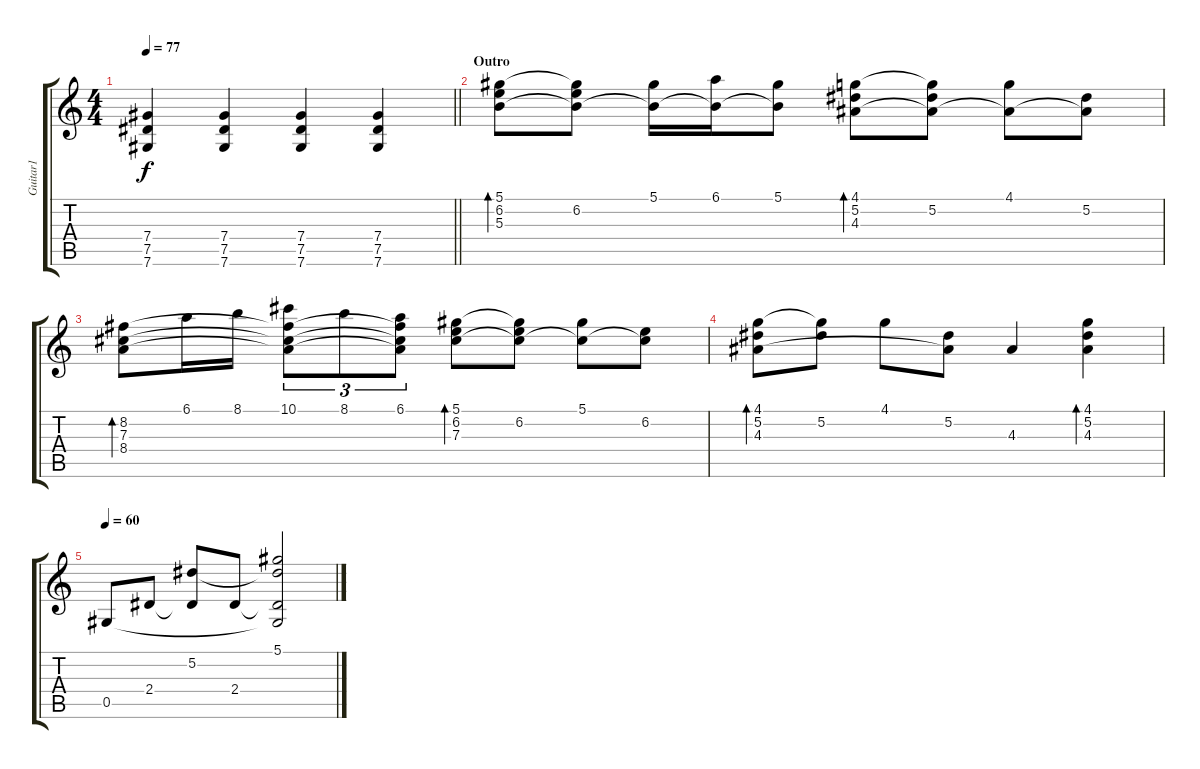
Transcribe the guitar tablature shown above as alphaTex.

\track ("Guitar1" "Guitar1") {instrument acousticguitarnylon}
\staff {score tabs}
\tuning (Eb4 Bb3 Gb3 Db3 Ab2 Db2) {hide}
\ts (4 4)
\tempo 77
\clef g2
\barLineRight lightlight
\ks c
(7.4 7.5 7.6).4{dy f} (7.4 7.5 7.6).4 (7.4 7.5 7.6).4 (7.4 7.5 7.6).4 |
\section ("" "Outro")
(5.1 6.2 5.3).8{bd 120 instrument acousticguitarsteel} (5.1{t} 6.2 5.3{t}).8 (5.1 5.3{t}).16 (6.1 5.3{t}).16 (5.1 5.3{t}).8 (4.1 5.2 4.3).8{bd 120} (4.1{t} 5.2 4.3{t}).8 (4.1 4.3{t}).8 (5.2 4.3{t}).8 |
(8.2 7.3 8.4).8{bd 120} 6.1.16 8.1.16 (10.1 8.2{t} 7.3{t} 8.4{t}).8{tu (3 2)} 8.1.8{tu (3 2)} (6.1 8.2{t} 7.3{t} 8.4{t}).8{tu (3 2)} (5.1 6.2 7.3).8{bd 120} (5.1{t} 6.2 7.3{t}).8 (5.1 7.3{t}).8 (6.2 7.3{t}).8 |
(4.1 5.2 4.3).8{bd 120} (4.1{t} 5.2).8 4.1.8 (5.2 4.3{t}).8 4.3.4 (4.1 5.2 4.3).4{bd 120} |
\tempo 60
0.5.8 2.4.8 (5.2 2.4{t}).8 2.4.8 (5.1 5.2{t} 2.4{t} 0.5{t}).2
